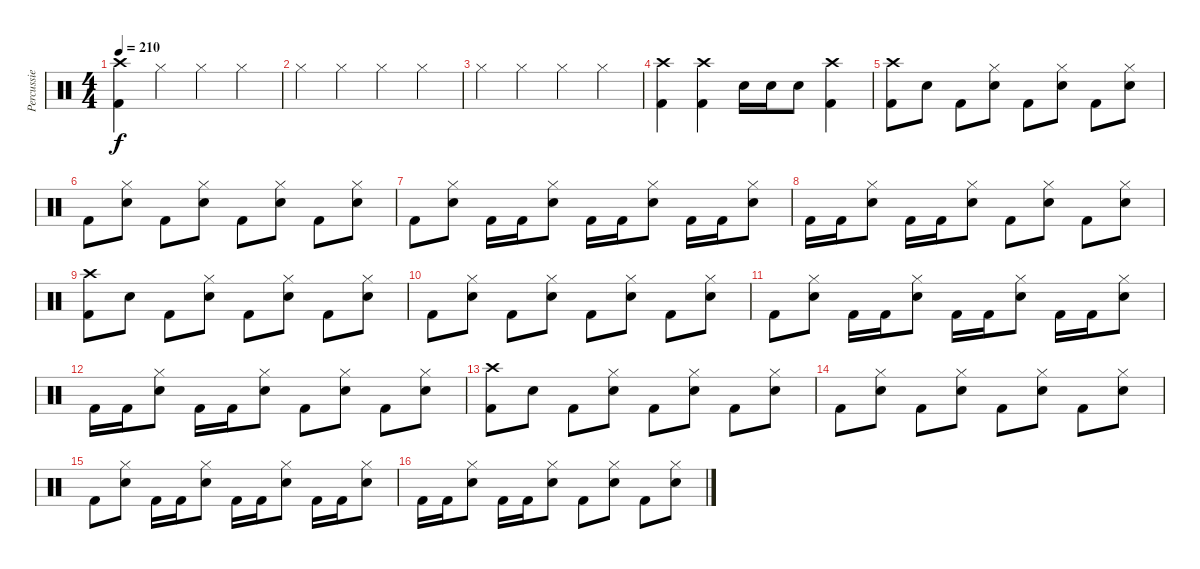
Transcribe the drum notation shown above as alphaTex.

\track ("Percussie" "Percussie") {instrument percussion}
\staff {score}
\articulation defaults
\ts (4 4)
\tempo 210
\clef neutral
\ks c
("Crash high (hit)" "Kick (hit) 2").4{dy f} "Hi-Hat (closed)".4 "Hi-Hat (closed)".4 "Hi-Hat (closed)".4 |
"Hi-Hat (closed)".4 "Hi-Hat (closed)".4 "Hi-Hat (closed)".4 "Hi-Hat (closed)".4 |
"Hi-Hat (closed)".4 "Hi-Hat (closed)".4 "Hi-Hat (closed)".4 "Hi-Hat (closed)".4 |
("Crash high (hit)" "Kick (hit) 2").4 ("Crash high (hit)" "Kick (hit) 2").4 "Electric Snare (hit)".16 "Electric Snare (hit)".16 "Electric Snare (hit)".8 ("Crash high (hit)" "Kick (hit) 2").4 |
("Crash high (hit)" "Kick (hit) 2").8 "Electric Snare (hit)".8 "Kick (hit) 2".8 ("Hi-Hat (closed)" "Electric Snare (hit)").8 "Kick (hit) 2".8 ("Hi-Hat (closed)" "Electric Snare (hit)").8 "Kick (hit) 2".8 ("Hi-Hat (closed)" "Electric Snare (hit)").8 |
"Kick (hit) 2".8 ("Hi-Hat (closed)" "Electric Snare (hit)").8 "Kick (hit) 2".8 ("Hi-Hat (closed)" "Electric Snare (hit)").8 "Kick (hit) 2".8 ("Hi-Hat (closed)" "Electric Snare (hit)").8 "Kick (hit) 2".8 ("Hi-Hat (closed)" "Electric Snare (hit)").8 |
"Kick (hit) 2".8 ("Hi-Hat (closed)" "Electric Snare (hit)").8 "Kick (hit) 2".16 "Kick (hit) 2".16 ("Hi-Hat (closed)" "Electric Snare (hit)").8 "Kick (hit) 2".16 "Kick (hit) 2".16 ("Hi-Hat (closed)" "Electric Snare (hit)").8 "Kick (hit) 2".16 "Kick (hit) 2".16 ("Hi-Hat (closed)" "Electric Snare (hit)").8 |
"Kick (hit) 2".16 "Kick (hit) 2".16 ("Hi-Hat (closed)" "Electric Snare (hit)").8 "Kick (hit) 2".16 "Kick (hit) 2".16 ("Hi-Hat (closed)" "Electric Snare (hit)").8 "Kick (hit) 2".8 ("Hi-Hat (closed)" "Electric Snare (hit)").8 "Kick (hit) 2".8 ("Hi-Hat (closed)" "Electric Snare (hit)").8 |
("Crash high (hit)" "Kick (hit) 2").8 "Electric Snare (hit)".8 "Kick (hit) 2".8 ("Hi-Hat (closed)" "Electric Snare (hit)").8 "Kick (hit) 2".8 ("Hi-Hat (closed)" "Electric Snare (hit)").8 "Kick (hit) 2".8 ("Hi-Hat (closed)" "Electric Snare (hit)").8 |
"Kick (hit) 2".8 ("Hi-Hat (closed)" "Electric Snare (hit)").8 "Kick (hit) 2".8 ("Hi-Hat (closed)" "Electric Snare (hit)").8 "Kick (hit) 2".8 ("Hi-Hat (closed)" "Electric Snare (hit)").8 "Kick (hit) 2".8 ("Hi-Hat (closed)" "Electric Snare (hit)").8 |
"Kick (hit) 2".8 ("Hi-Hat (closed)" "Electric Snare (hit)").8 "Kick (hit) 2".16 "Kick (hit) 2".16 ("Hi-Hat (closed)" "Electric Snare (hit)").8 "Kick (hit) 2".16 "Kick (hit) 2".16 ("Hi-Hat (closed)" "Electric Snare (hit)").8 "Kick (hit) 2".16 "Kick (hit) 2".16 ("Hi-Hat (closed)" "Electric Snare (hit)").8 |
"Kick (hit) 2".16 "Kick (hit) 2".16 ("Hi-Hat (closed)" "Electric Snare (hit)").8 "Kick (hit) 2".16 "Kick (hit) 2".16 ("Hi-Hat (closed)" "Electric Snare (hit)").8 "Kick (hit) 2".8 ("Hi-Hat (closed)" "Electric Snare (hit)").8 "Kick (hit) 2".8 ("Hi-Hat (closed)" "Electric Snare (hit)").8 |
("Crash high (hit)" "Kick (hit) 2").8 "Electric Snare (hit)".8 "Kick (hit) 2".8 ("Hi-Hat (closed)" "Electric Snare (hit)").8 "Kick (hit) 2".8 ("Hi-Hat (closed)" "Electric Snare (hit)").8 "Kick (hit) 2".8 ("Hi-Hat (closed)" "Electric Snare (hit)").8 |
"Kick (hit) 2".8 ("Hi-Hat (closed)" "Electric Snare (hit)").8 "Kick (hit) 2".8 ("Hi-Hat (closed)" "Electric Snare (hit)").8 "Kick (hit) 2".8 ("Hi-Hat (closed)" "Electric Snare (hit)").8 "Kick (hit) 2".8 ("Hi-Hat (closed)" "Electric Snare (hit)").8 |
"Kick (hit) 2".8 ("Hi-Hat (closed)" "Electric Snare (hit)").8 "Kick (hit) 2".16 "Kick (hit) 2".16 ("Hi-Hat (closed)" "Electric Snare (hit)").8 "Kick (hit) 2".16 "Kick (hit) 2".16 ("Hi-Hat (closed)" "Electric Snare (hit)").8 "Kick (hit) 2".16 "Kick (hit) 2".16 ("Hi-Hat (closed)" "Electric Snare (hit)").8 |
"Kick (hit) 2".16 "Kick (hit) 2".16 ("Hi-Hat (closed)" "Electric Snare (hit)").8 "Kick (hit) 2".16 "Kick (hit) 2".16 ("Hi-Hat (closed)" "Electric Snare (hit)").8 "Kick (hit) 2".8 ("Hi-Hat (closed)" "Electric Snare (hit)").8 "Kick (hit) 2".8 ("Hi-Hat (closed)" "Electric Snare (hit)").8
